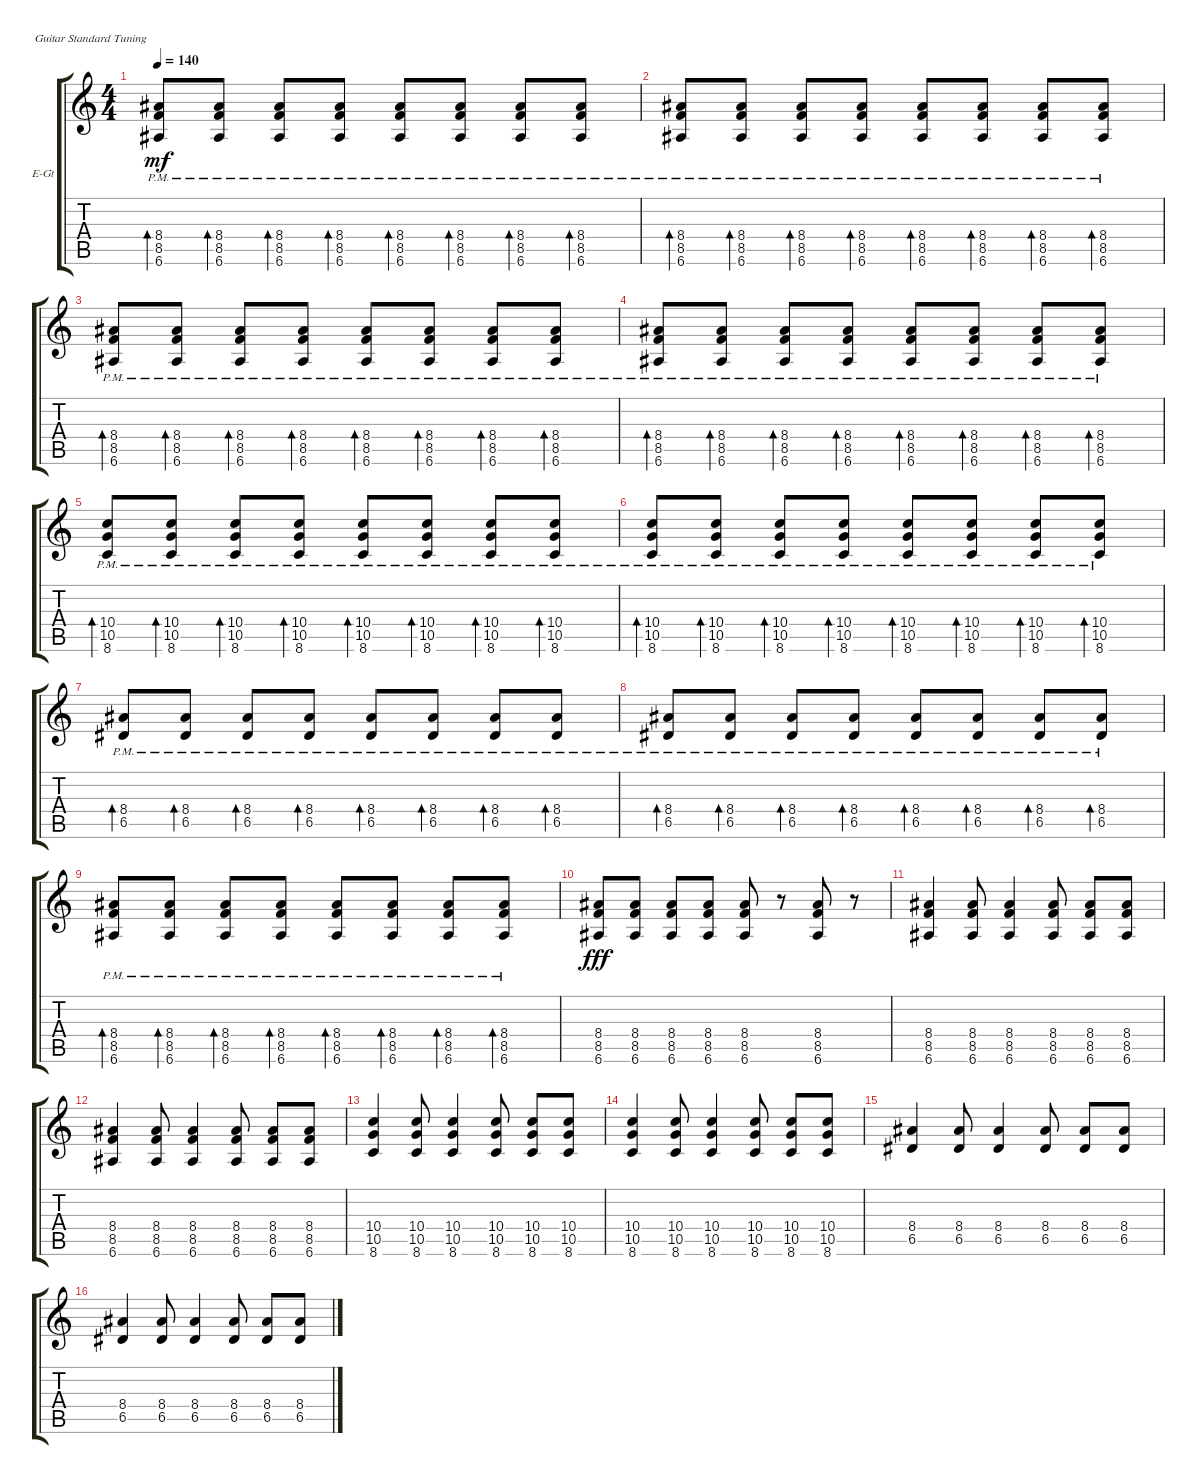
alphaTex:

\defaultSystemsLayout 4
\bracketExtendMode groupsimilarinstruments
\firstSystemTrackNameOrientation horizontal
\otherSystemsTrackNameOrientation horizontal
\track ("Electric Guitar" "E-Gt") {instrument overdrivenguitar}
\staff {score tabs}
\tuning (E4 B3 G3 D3 A2 E2)
\ts (4 4)
\tempo 140
\clef g2
\scale
0.333333
\ks c
(6.6{pm} 8.5{pm} 8.4{pm}).8{bd 30 dy mf} (6.6{pm} 8.5{pm} 8.4{pm}).8{bd 30} (6.6{pm} 8.5{pm} 8.4{pm}).8{bd 30} (6.6{pm} 8.5{pm} 8.4{pm}).8{bd 30} (6.6{pm} 8.5{pm} 8.4{pm}).8{bd 30} (6.6{pm} 8.5{pm} 8.4{pm}).8{bd 30} (6.6{pm} 8.5{pm} 8.4{pm}).8{bd 30} (6.6{pm} 8.5{pm} 8.4{pm}).8{bd 30} |
\scale
0.333333 (6.6{pm} 8.5{pm} 8.4{pm}).8{bd 30} (6.6{pm} 8.5{pm} 8.4{pm}).8{bd 30} (6.6{pm} 8.5{pm} 8.4{pm}).8{bd 30} (6.6{pm} 8.5{pm} 8.4{pm}).8{bd 30} (6.6{pm} 8.5{pm} 8.4{pm}).8{bd 30} (6.6{pm} 8.5{pm} 8.4{pm}).8{bd 30} (6.6{pm} 8.5{pm} 8.4{pm}).8{bd 30} (6.6{pm} 8.5{pm} 8.4{pm}).8{bd 30} |
\scale
0.333333 (6.6{pm} 8.5{pm} 8.4{pm}).8{bd 30} (6.6{pm} 8.5{pm} 8.4{pm}).8{bd 30} (6.6{pm} 8.5{pm} 8.4{pm}).8{bd 30} (6.6{pm} 8.5{pm} 8.4{pm}).8{bd 30} (6.6{pm} 8.5{pm} 8.4{pm}).8{bd 30} (6.6{pm} 8.5{pm} 8.4{pm}).8{bd 30} (6.6{pm} 8.5{pm} 8.4{pm}).8{bd 30} (6.6{pm} 8.5{pm} 8.4{pm}).8{bd 30} |
\scale
0.333333 (6.6{pm} 8.5{pm} 8.4{pm}).8{bd 30} (6.6{pm} 8.5{pm} 8.4{pm}).8{bd 30} (6.6{pm} 8.5{pm} 8.4{pm}).8{bd 30} (6.6{pm} 8.5{pm} 8.4{pm}).8{bd 30} (6.6{pm} 8.5{pm} 8.4{pm}).8{bd 30} (6.6{pm} 8.5{pm} 8.4{pm}).8{bd 30} (6.6{pm} 8.5{pm} 8.4{pm}).8{bd 30} (6.6{pm} 8.5{pm} 8.4{pm}).8{bd 30} |
\scale
0.333333 (8.6{pm} 10.5{pm} 10.4{pm}).8{bd 30} (8.6{pm} 10.5{pm} 10.4{pm}).8{bd 30} (8.6{pm} 10.5{pm} 10.4{pm}).8{bd 30} (8.6{pm} 10.5{pm} 10.4{pm}).8{bd 30} (8.6{pm} 10.5{pm} 10.4{pm}).8{bd 30} (8.6{pm} 10.5{pm} 10.4{pm}).8{bd 30} (8.6{pm} 10.5{pm} 10.4{pm}).8{bd 30} (8.6{pm} 10.5{pm} 10.4{pm}).8{bd 30} |
\scale
0.333333 (8.6{pm} 10.5{pm} 10.4{pm}).8{bd 30} (8.6{pm} 10.5{pm} 10.4{pm}).8{bd 30} (8.6{pm} 10.5{pm} 10.4{pm}).8{bd 30} (8.6{pm} 10.5{pm} 10.4{pm}).8{bd 30} (8.6{pm} 10.5{pm} 10.4{pm}).8{bd 30} (8.6{pm} 10.5{pm} 10.4{pm}).8{bd 30} (8.6{pm} 10.5{pm} 10.4{pm}).8{bd 30} (8.6{pm} 10.5{pm} 10.4{pm}).8{bd 30} |
\scale
0.333333 (6.5{pm} 8.4{pm}).8{bd 30} (6.5{pm} 8.4{pm}).8{bd 30} (6.5{pm} 8.4{pm}).8{bd 30} (6.5{pm} 8.4{pm}).8{bd 30} (6.5{pm} 8.4{pm}).8{bd 30} (6.5{pm} 8.4{pm}).8{bd 30} (6.5{pm} 8.4{pm}).8{bd 30} (6.5{pm} 8.4{pm}).8{bd 30} |
\scale
0.333333 (6.5{pm} 8.4{pm}).8{bd 30} (6.5{pm} 8.4{pm}).8{bd 30} (6.5{pm} 8.4{pm}).8{bd 30} (6.5{pm} 8.4{pm}).8{bd 30} (6.5{pm} 8.4{pm}).8{bd 30} (6.5{pm} 8.4{pm}).8{bd 30} (6.5{pm} 8.4{pm}).8{bd 30} (6.5{pm} 8.4{pm}).8{bd 30} |
\scale
0.333333 (6.6{pm} 8.5{pm} 8.4{pm}).8{bd 30} (6.6{pm} 8.5{pm} 8.4{pm}).8{bd 30} (6.6{pm} 8.5{pm} 8.4{pm}).8{bd 30} (6.6{pm} 8.5{pm} 8.4{pm}).8{bd 30} (6.6{pm} 8.5{pm} 8.4{pm}).8{bd 30} (6.6{pm} 8.5{pm} 8.4{pm}).8{bd 30} (6.6{pm} 8.5{pm} 8.4{pm}).8{bd 30} (6.6{pm} 8.5{pm} 8.4{pm}).8{bd 30} |
\scale
0.333333 (6.6 8.5 8.4).8{dy fff} (6.6 8.5 8.4).8 (6.6 8.5 8.4).8 (6.6 8.5 8.4).8 (6.6 8.5 8.4).8 r.8 (6.6 8.5 8.4).8 r.8 |
\scale
0.333333 (6.6 8.5 8.4).4 (6.6 8.5 8.4).8 (6.6 8.5 8.4).4 (6.6 8.5 8.4).8 (6.6 8.5 8.4).8 (6.6 8.5 8.4).8 |
\scale
0.333333 (6.6 8.5 8.4).4 (6.6 8.5 8.4).8 (6.6 8.5 8.4).4 (6.6 8.5 8.4).8 (6.6 8.5 8.4).8 (6.6 8.5 8.4).8 |
\scale
0.333333 (8.6 10.5 10.4).4 (8.6 10.5 10.4).8 (8.6 10.5 10.4).4 (8.6 10.5 10.4).8 (8.6 10.5 10.4).8 (8.6 10.5 10.4).8 |
\scale
0.333333 (8.6 10.5 10.4).4 (8.6 10.5 10.4).8 (8.6 10.5 10.4).4 (8.6 10.5 10.4).8 (8.6 10.5 10.4).8 (8.6 10.5 10.4).8 |
\scale
0.333333 (6.5 8.4).4 (6.5 8.4).8 (6.5 8.4).4 (6.5 8.4).8 (6.5 8.4).8 (6.5 8.4).8 |
\scale
0.333333 (6.5 8.4).4 (6.5 8.4).8 (6.5 8.4).4 (6.5 8.4).8 (6.5 8.4).8 (6.5 8.4).8
